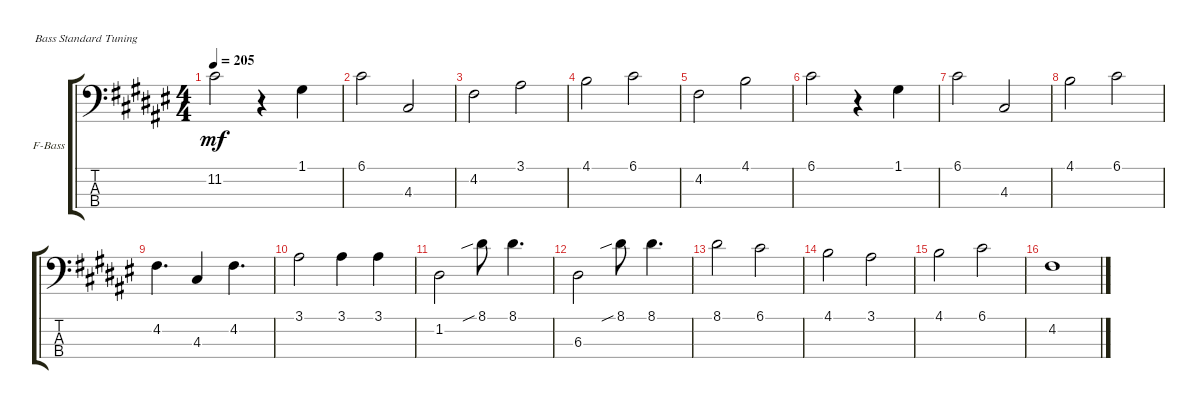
\defaultSystemsLayout 4
\bracketExtendMode groupsimilarinstruments
\firstSystemTrackNameOrientation horizontal
\otherSystemsTrackNameOrientation horizontal
\track ("Fretless Bass" "F-Bass") {instrument fretlessbass}
\staff {score tabs}
\tuning (G2 D2 A1 E1)
\ts (4 4)
\tempo 205
\clef f4
\scale
0.333333
\ks f#
11.2.2{dy mf} r.4 1.1.4 |
\scale
0.333333 6.1.2 4.3.2 |
\scale
0.333333 4.2.2 3.1.2 |
\scale
0.333333 4.1.2 6.1.2 |
\scale
0.333333 4.2.2 4.1.2 |
\scale
0.333333 6.1.2 r.4 1.1.4 |
\scale
0.333333 6.1.2 4.3.2 |
\scale
0.333333 4.1.2 6.1.2 |
\scale
0.333333 4.2.4{d} 4.3.4 4.2.4{d} |
\scale
0.333333 3.1.2 3.1.4 3.1.4 |
\scale
0.333333 1.2.2 8.1{sib}.8 8.1.4{d} |
\scale
0.333333 6.3.2 8.1{sib}.8 8.1.4{d} |
\scale
0.333333 8.1.2 6.1.2 |
\scale
0.333333 4.1.2 3.1.2 |
\scale
0.333333 4.1.2 6.1.2 |
\scale
0.333333 4.2.1
